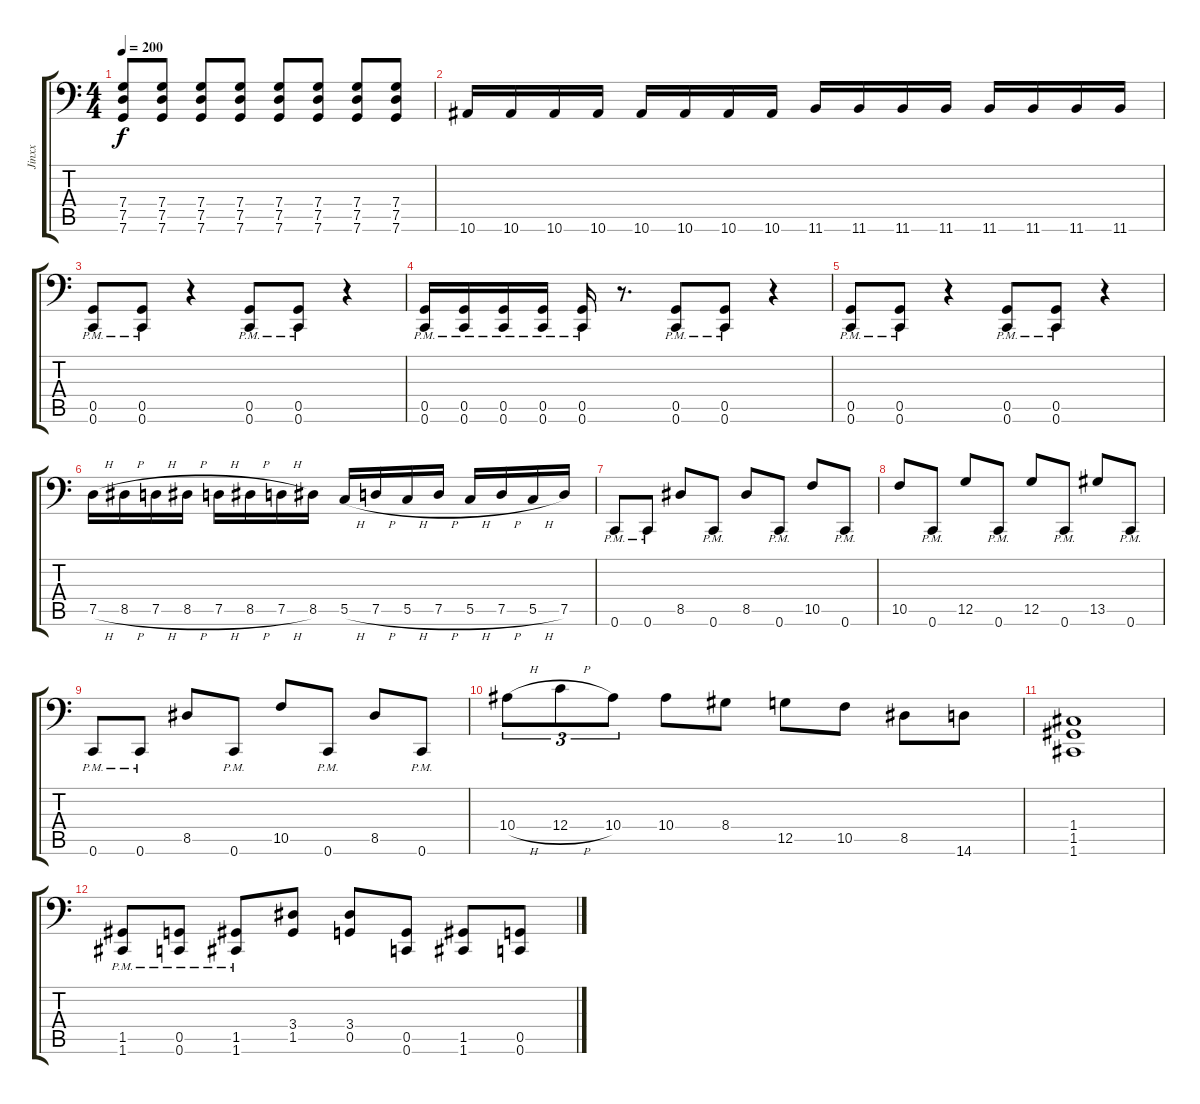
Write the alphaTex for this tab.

\track ("Jinxx" "Jinxx") {instrument distortionguitar}
\staff {score tabs}
\tuning (D3 A2 F2 C2 G1 C1) {hide}
\ts (4 4)
\tempo 200
\clef f4
\ks c
(7.4 7.5 7.6).8{dy f} (7.4 7.5 7.6).8 (7.4 7.5 7.6).8 (7.4 7.5 7.6).8 (7.4 7.5 7.6).8 (7.4 7.5 7.6).8 (7.4 7.5 7.6).8 (7.4 7.5 7.6).8 |
10.6.16 10.6.16 10.6.16 10.6.16 10.6.16 10.6.16 10.6.16 10.6.16 11.6.16 11.6.16 11.6.16 11.6.16 11.6.16 11.6.16 11.6.16 11.6.16 |
(0.5{pm} 0.6{pm}).8 (0.5{pm} 0.6{pm}).8 r.4 (0.5{pm} 0.6{pm}).8 (0.5{pm} 0.6{pm}).8 r.4 |
(0.5{pm} 0.6{pm}).16 (0.5{pm} 0.6{pm}).16 (0.5{pm} 0.6{pm}).16 (0.5{pm} 0.6{pm}).16 (0.5{pm} 0.6{pm}).16 r.8{d} (0.5{pm} 0.6{pm}).8 (0.5{pm} 0.6{pm}).8 r.4 |
(0.5{pm} 0.6{pm}).8 (0.5{pm} 0.6{pm}).8 r.4 (0.5{pm} 0.6{pm}).8 (0.5{pm} 0.6{pm}).8 r.4 |
7.5{h}.16 8.5{h}.16 7.5{h}.16 8.5{h}.16 7.5{h}.16 8.5{h}.16 7.5{h}.16 8.5.16 5.5{h}.16 7.5{h}.16 5.5{h}.16 7.5{h}.16 5.5{h}.16 7.5{h}.16 5.5{h}.16 7.5.16 |
0.6{pm}.8 0.6{pm}.8 8.5.8 0.6{pm}.8 8.5.8 0.6{pm}.8 10.5.8 0.6{pm}.8 |
10.5.8 0.6{pm}.8 12.5.8 0.6{pm}.8 12.5.8 0.6{pm}.8 13.5.8 0.6{pm}.8 |
0.6{pm}.8 0.6{pm}.8 8.5.8 0.6{pm}.8 10.5.8 0.6{pm}.8 8.5.8 0.6{pm}.8 |
10.4{h}.8{tu (3 2)} 12.4{h}.8{tu (3 2)} 10.4.8{tu (3 2)} 10.4.8 8.4.8 12.5.8 10.5.8 8.5.8 14.6.8 |
(1.4 1.5 1.6).1 |
(1.5{pm} 1.6{pm}).8 (0.5{pm} 0.6{pm}).8 (1.5{pm} 1.6{pm}).8 (3.4 1.5).8 (3.4 0.5).8 (0.5 0.6).8 (1.5 1.6).8 (0.5 0.6).8
